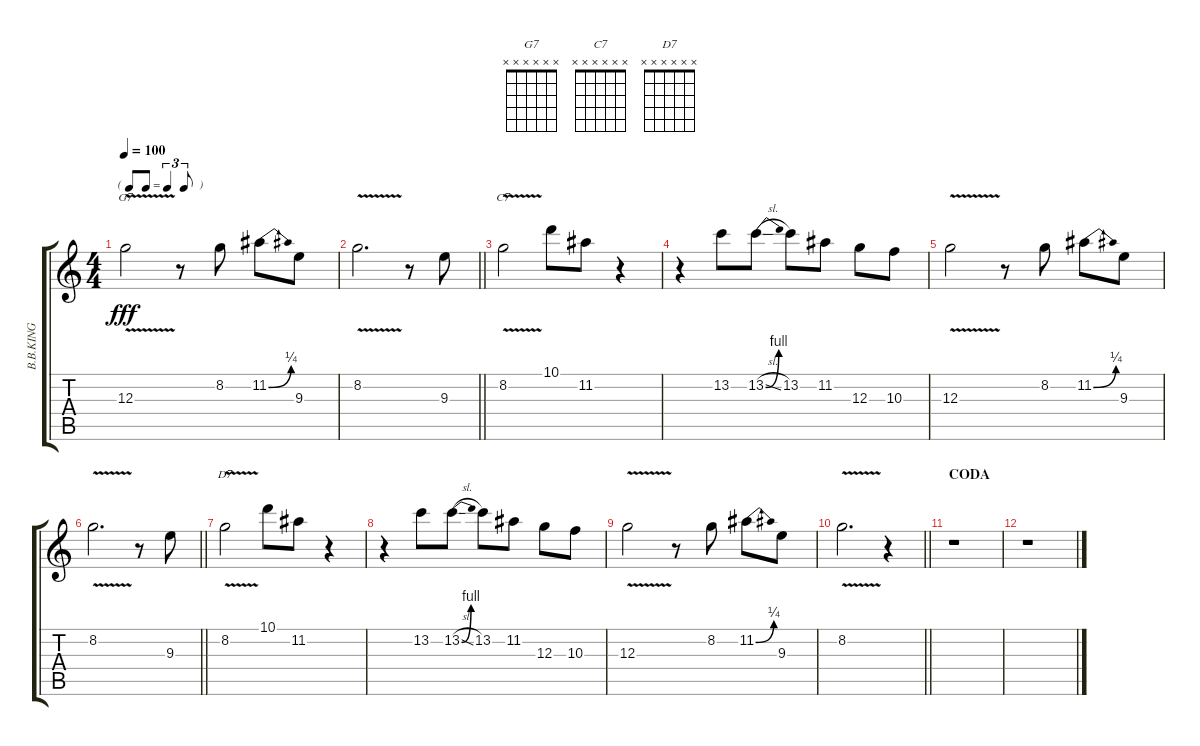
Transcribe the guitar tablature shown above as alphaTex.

\track ("B.B.KING" "B.B.KING") {instrument electricguitarjazz}
\staff {score tabs}
\tuning (E4 B3 G3 D3 A2 E2) {hide}
\chord ("G7" x x x x x x)
\chord ("C7" x x x x x x)
\chord ("D7" x x x x x x)
\ts (4 4)
\tf triplet8th
\tempo 100
\clef g2
\ks c
12.3{v}.2{ch "G7" dy fff} r.8 8.2.8 11.2{be (bend 0 0 60 1)}.8 9.3.8 |
\barLineRight lightlight
8.2{v}.2{d} r.8 9.3.8 |
8.2{v}.2{ch "C7"} 10.1.8 11.2.8 r.4 |
r.4 13.2.8 13.2{be (bend 0 0 60 4) sl}.8 13.2.8 11.2.8 12.3.8 10.3.8 |
12.3{v}.2 r.8 8.2.8 11.2{be (bend 0 0 60 1)}.8 9.3.8 |
\barLineRight lightlight
8.2{v}.2{d} r.8 9.3.8 |
8.2{v}.2{ch "D7"} 10.1.8 11.2.8 r.4 |
r.4 13.2.8 13.2{be (bend 0 0 60 4) sl}.8 13.2.8 11.2.8 12.3.8 10.3.8 |
12.3{v}.2 r.8 8.2.8 11.2{be (bend 0 0 60 1)}.8 9.3.8 |
\barLineRight lightlight
8.2{v}.2{d} r.4 |
\section ("" "CODA")
r.1 |
r.1
